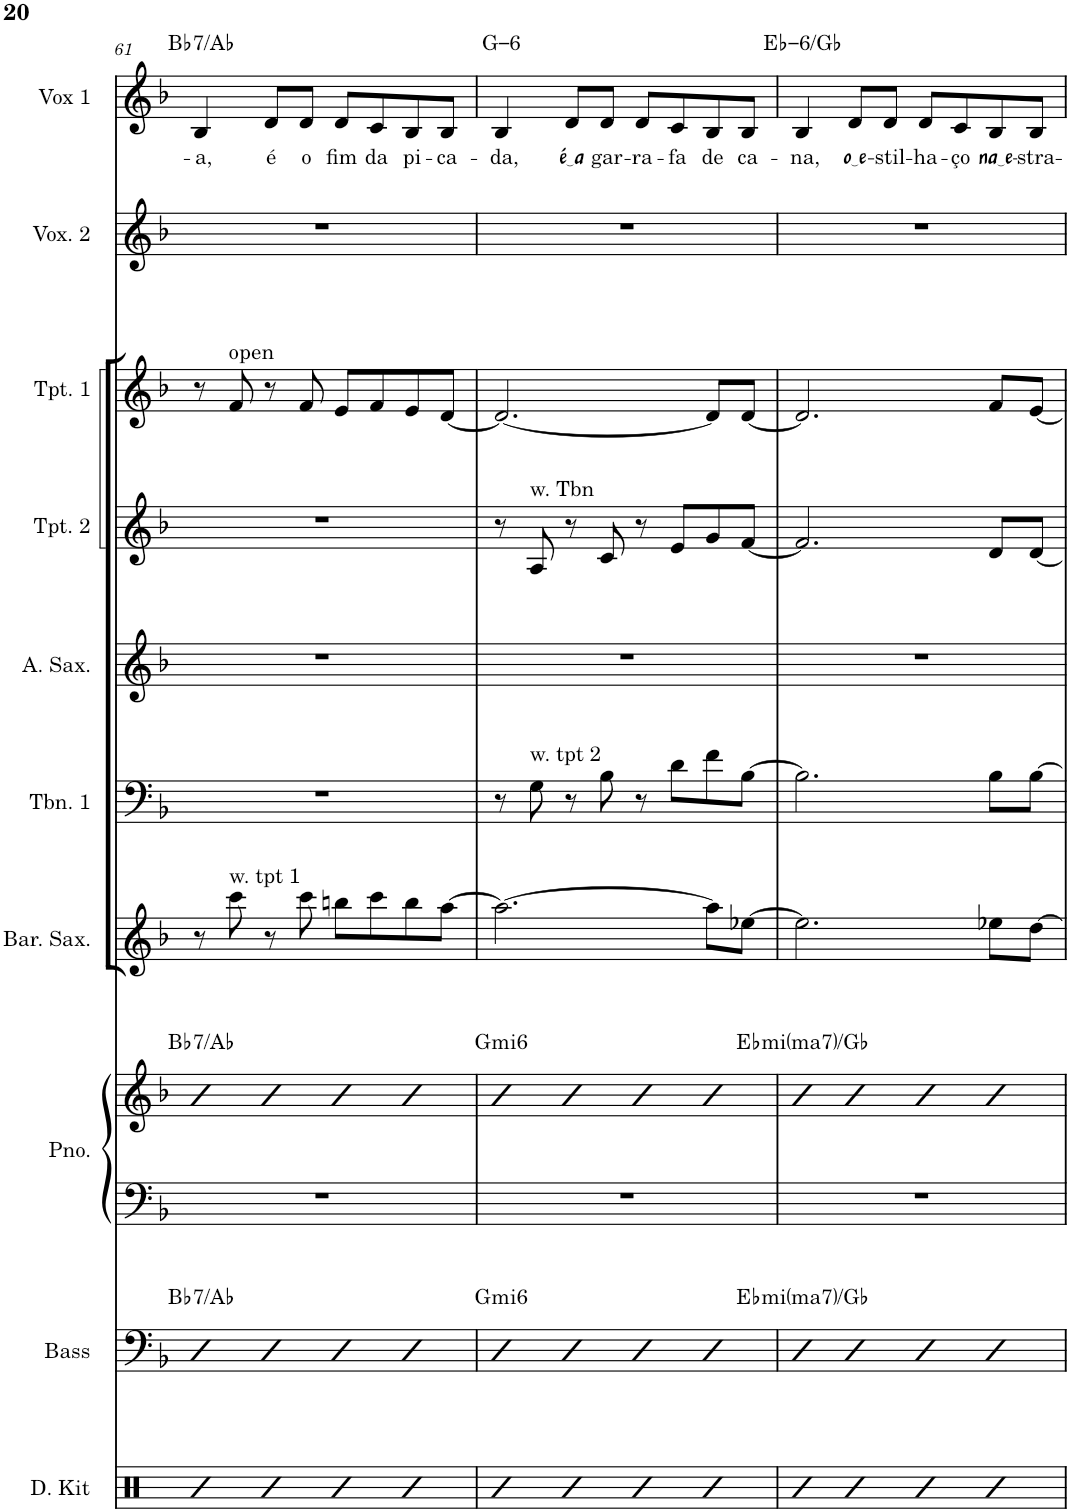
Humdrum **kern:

**kern	**kern	**harte	**kern	**kern	**harte	**kern	**kern	**kern	**kern	**kern	**kern	**kern	**text	**harte
*part10	*part9	*part9	*part8	*part8	*part8	*part7	*part6	*part5	*part4	*part3	*part2	*part1	*part1	*part1
*staff11	*staff10	*	*staff9	*staff8	*	*staff7	*staff6	*staff5	*staff4	*staff3	*staff2	*staff1	*staff1	*
*I"Drum Kit	*I"Acoustic Bass	*	*I"Piano	*	*	*I"Baritone Saxophone	*I"Trombone 1	*I"Flute Tenor Saxophone	*I"Trumpet 2	*I"Trumpet 1	*I"Voice 2	*I"Voice 1	*	*
*I'D. Kit	*I'Bass	*	*I'Pno.	*	*	*I'Bari	*I'Tbn. 1	*I'T. Sax.	*I'Tpt. 2	*I'Tpt. 1	*	*	*	*
!!LO:PB:g=z
*clefX	*clefF4	*	*clefF4	*clefG2	*	*clefG2	*clefF4	*clefG2	*clefG2	*clefG2	*clefG2	*clefG2	*	*
*	*Trd7c12	*	*	*	*	*Trd12c21	*	*Trd5c9	*Trd1c2	*Trd1c2	*	*	*	*
*k[]	*k[b-]	*	*k[b-]	*k[b-]	*	*k[b-]	*k[b-]	*k[b-]	*k[b-]	*k[b-]	*k[b-]	*k[b-]	*	*
*M4/4	*M4/4	*	*M4/4	*M4/4	*	*M4/4	*M4/4	*M4/4	*M4/4	*M4/4	*M4/4	*M4/4	*	*
=61	=61	=61	=61	=61	=61	=61	=61	=61	=61	=61	=61	=61	=61	=61
!	!	!LO:H:kt=7	!	!	!LO:H:kt=7	!	!	!	!	!	!	!	!LO:LY:b	!LO:H:kt=7
4R	4bb-	Bb:7/b7	1r	4b-	Bb:7/b7	8r	1r	1r	1r	8r	1r	4B-/	-a,	Bb:7/b7
!	!	!	!	!	!	!	!	!	!	!LO:TX:a:t=open	!	!	!	!
!	!	!	!	!	!	!LO:TX:a:t=w. tpt 1	!	!	!	!	!	!	!	!
.	.	.	.	.	.	8ccc\	.	.	.	8f/	.	.	.	.
!	!	!	!	!	!	!	!	!	!	!	!	!	!LO:LY:b	!
4R	4bb-	.	.	4b-	.	8r	.	.	.	8r	.	8d/L	é	.
!	!	!	!	!	!	!	!	!	!	!	!	!	!LO:LY:b	!
.	.	.	.	.	.	8ccc\	.	.	.	8f/	.	8d/J	o	.
!	!	!	!	!	!	!	!	!	!	!	!	!	!LO:LY:b	!
4R	4bb-	.	.	4b-	.	8bbn\L	.	.	.	8e/L	.	8d/L	fim	.
!	!	!	!	!	!	!	!	!	!	!	!	!	!LO:LY:b	!
.	.	.	.	.	.	8ccc\	.	.	.	8f/	.	8c/	da	.
!	!	!	!	!	!	!	!	!	!	!	!	!	!LO:LY:b	!
4R	4bb-	.	.	4b-	.	8bb\	.	.	.	8e/	.	8B-/	pi-	.
!	!	!	!	!	!	!	!	!	!	!	!	!	!LO:LY:b	!
.	.	.	.	.	.	[8aa\J	.	.	.	[8d/J	.	8B-/J	-ca-	.
=62	=62	=62	=62	=62	=62	=62	=62	=62	=62	=62	=62	=62	=62	=62
!	!	!LO:H:kt=mi6	!	!	!LO:H:kt=mi6	!	!	!	!	!	!	!	!LO:LY:b	!LO:H:kt=6
4R	4bb-	G:min6	1r	4b-	G:min6	2.aa\_	8r	1r	8r	2.d/_	1r	4B-/	-da,	G:min6
!	!	!	!	!	!	!	!	!	!LO:TX:a:t=w. Tbn	!	!	!	!	!
!	!	!	!	!	!	!	!LO:TX:a:t=w. tpt 2	!	!	!	!	!	!	!
.	.	.	.	.	.	.	8G\	.	8A/	.	.	.	.	.
!	!	!	!	!	!	!	!	!	!	!	!	!	!LO:LY:b	!
4R	4bb-	.	.	4b-	.	.	8r	.	8r	.	.	8d/L	é a	.
!	!	!	!	!	!	!	!	!	!	!	!	!	!LO:LY:b	!
.	.	.	.	.	.	.	8B-\	.	8c/	.	.	8d/J	gar-	.
!	!	!	!	!	!	!	!	!	!	!	!	!	!LO:LY:b	!
4R	4bb-	.	.	4b-	.	.	8r	.	8r	.	.	8d/L	-ra-	.
!	!	!	!	!	!	!	!	!	!	!	!	!	!LO:LY:b	!
.	.	.	.	.	.	.	8d\L	.	8e/L	.	.	8c/	-fa	.
!	!	!	!	!	!	!	!	!	!	!	!	!	!LO:LY:b	!
4R	4bb-	.	.	4b-	.	8aa\L]	8f\	.	8g/	8d/L]	.	8B-/	de	.
!	!	!	!	!	!	!	!	!	!	!	!	!	!LO:LY:b	!
.	.	.	.	.	.	[8ee-X\J	[8B-\J	.	[8f/J	[8d/J	.	8B-/J	ca-	.
=63	=63	=63	=63	=63	=63	=63	=63	=63	=63	=63	=63	=63	=63	=63
!	!	!LO:H:kt=mima7	!	!	!LO:H:kt=mima7	!	!	!	!	!	!	!	!LO:LY:b	!LO:H:kt=6
4R	4bb-	Eb:minmaj7/b3	1r	4b-	Eb:minmaj7/b3	2.ee-\]	2.B-\]	1r	2.f/]	2.d/]	1r	4B-/	-na,	Eb:min6/b3
!	!	!	!	!	!	!	!	!	!	!	!	!	!LO:LY:b	!
4R	4bb-	.	.	4b-	.	.	.	.	.	.	.	8d/L	o e	.
!	!	!	!	!	!	!	!	!	!	!	!	!	!LO:LY:b	!
.	.	.	.	.	.	.	.	.	.	.	.	8d/J	-stil-	.
!	!	!	!	!	!	!	!	!	!	!	!	!	!LO:LY:b	!
4R	4bb-	.	.	4b-	.	.	.	.	.	.	.	8d/L	-ha-	.
!	!	!	!	!	!	!	!	!	!	!	!	!	!LO:LY:b	!
.	.	.	.	.	.	.	.	.	.	.	.	8c/	-ço	.
!	!	!	!	!	!	!	!	!	!	!	!	!	!LO:LY:b	!
4R	4bb-	.	.	4b-	.	8ee-X\L	8B-\L	.	8d/L	8f/L	.	8B-/	na e	.
!	!	!	!	!	!	!	!	!	!	!	!	!	!LO:LY:b	!
.	.	.	.	.	.	[8dd\J	[8B-\J	.	[8d/J	[8e/J	.	8B-/J	-stra-	.
=	=	=	=	=	=	=	=	=	=	=	=	=	=	=
*-	*-	*-	*-	*-	*-	*-	*-	*-	*-	*-	*-	*-	*-	*-
